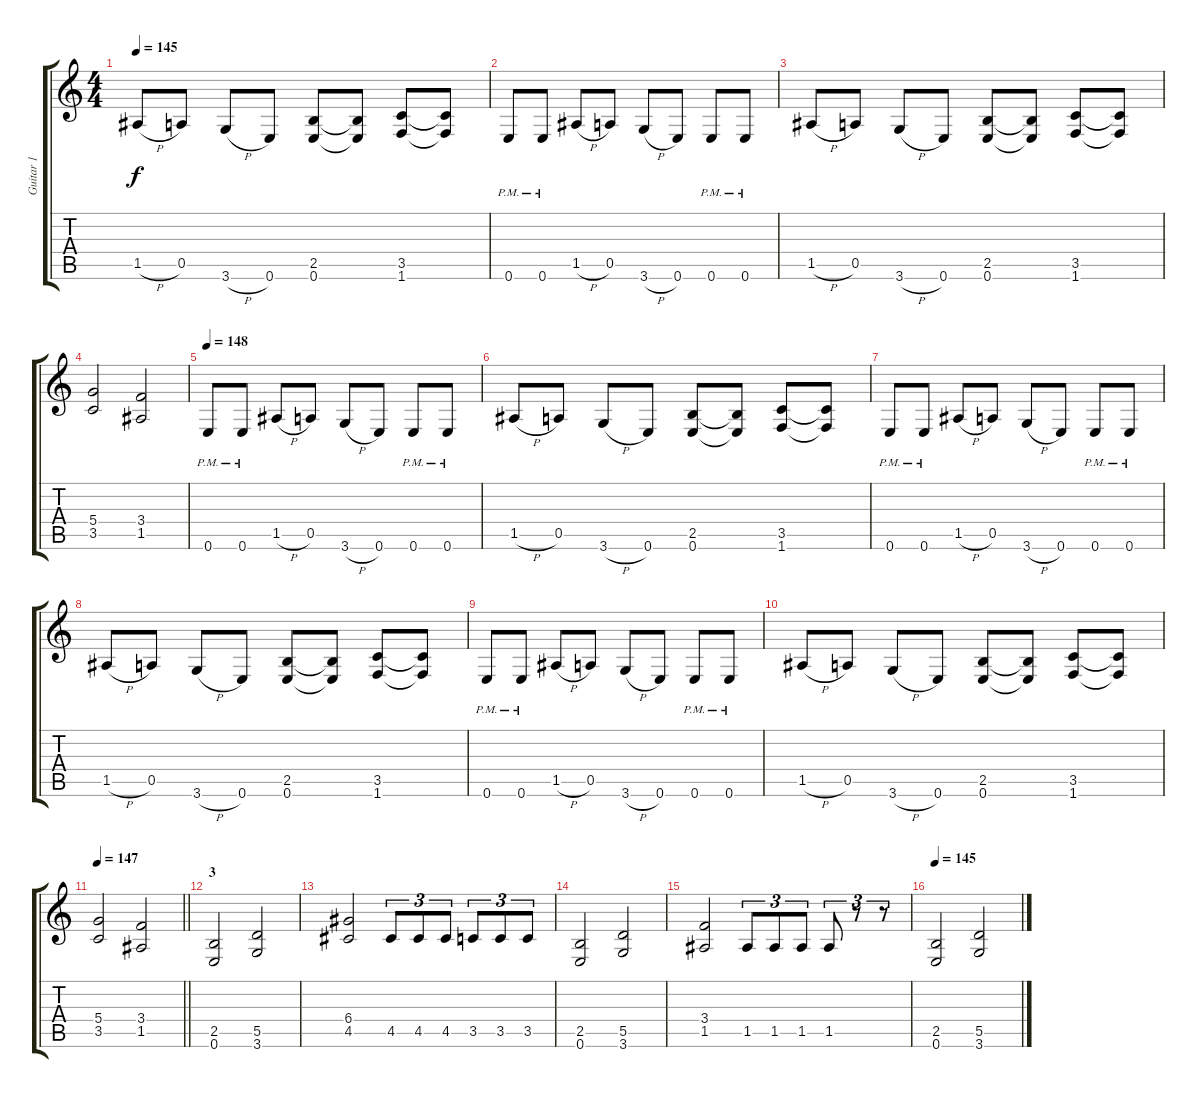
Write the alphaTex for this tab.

\track ("Guitar 1" "Guitar 1") {instrument acousticguitarsteel}
\staff {score tabs}
\tuning (E4 B3 G3 D3 A2 E2) {hide}
\ts (4 4)
\tempo 145
\clef g2
\ks c
1.5{h}.8{dy f} 0.5.8 3.6{h}.8 0.6.8 (2.5 0.6).8 (2.5{t} 0.6{t}).8 (3.5 1.6).8 (3.5{t} 1.6{t}).8 |
0.6{pm}.8 0.6{pm}.8 1.5{h}.8 0.5.8 3.6{h}.8 0.6.8 0.6{pm}.8 0.6{pm}.8 |
1.5{h}.8 0.5.8 3.6{h}.8 0.6.8 (2.5 0.6).8 (2.5{t} 0.6{t}).8 (3.5 1.6).8 (3.5{t} 1.6{t}).8 |
(5.4 3.5).2 (3.4 1.5).2 |
\tempo 148
0.6{pm}.8 0.6{pm}.8 1.5{h}.8 0.5.8 3.6{h}.8 0.6.8 0.6{pm}.8 0.6{pm}.8 |
1.5{h}.8 0.5.8 3.6{h}.8 0.6.8 (2.5 0.6).8 (2.5{t} 0.6{t}).8 (3.5 1.6).8 (3.5{t} 1.6{t}).8 |
0.6{pm}.8 0.6{pm}.8 1.5{h}.8 0.5.8 3.6{h}.8 0.6.8 0.6{pm}.8 0.6{pm}.8 |
1.5{h}.8 0.5.8 3.6{h}.8 0.6.8 (2.5 0.6).8 (2.5{t} 0.6{t}).8 (3.5 1.6).8 (3.5{t} 1.6{t}).8 |
0.6{pm}.8 0.6{pm}.8 1.5{h}.8 0.5.8 3.6{h}.8 0.6.8 0.6{pm}.8 0.6{pm}.8 |
1.5{h}.8 0.5.8 3.6{h}.8 0.6.8 (2.5 0.6).8 (2.5{t} 0.6{t}).8 (3.5 1.6).8 (3.5{t} 1.6{t}).8 |
\tempo 147
\barLineRight lightlight
(5.4 3.5).2 (3.4 1.5).2 |
\section ("" "3")
(2.5 0.6).2 (5.5 3.6).2 |
(6.4 4.5).2 4.5.8{tu (3 2)} 4.5.8{tu (3 2)} 4.5.8{tu (3 2)} 3.5.8{tu (3 2)} 3.5.8{tu (3 2)} 3.5.8{tu (3 2)} |
(2.5 0.6).2 (5.5 3.6).2 |
(3.4 1.5).2 1.5.8{tu (3 2)} 1.5.8{tu (3 2)} 1.5.8{tu (3 2)} 1.5.8{tu (3 2)} r.8{tu (3 2)} r.8{tu (3 2)} |
\tempo 145
(2.5 0.6).2 (5.5 3.6).2
